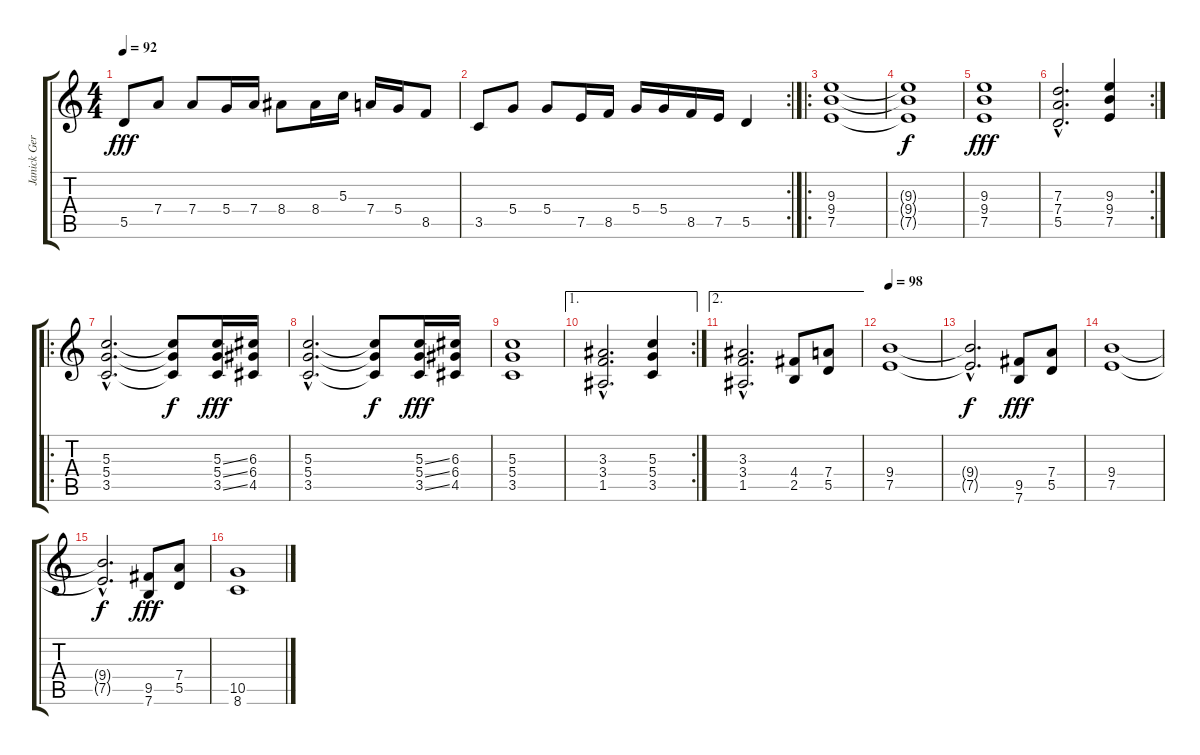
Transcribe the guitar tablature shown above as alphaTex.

\track ("Janick Gers" "Janick Ger") {instrument distortionguitar}
\staff {score tabs}
\tuning (E4 B3 G3 D3 A2 E2) {hide}
\ts (4 4)
\tempo 92
\clef g2
\ks c
5.5.8{dy fff} 7.4.8 7.4.8 5.4.16 7.4.16 8.4.8 8.4.16 5.3.16 7.4.16 5.4.16 8.5.8 |
\rc 2
3.5.8 5.4.8 5.4.8 7.5.16 8.5.16 5.4.16 5.4.16 8.5.16 7.5.16 5.5.4 |
\ro
(9.3 9.4 7.5).1 |
(9.3{t} 9.4{t} 7.5{t}).1{dy f} |
(9.3 9.4 7.5).1{dy fff} |
\rc 2
(7.3{hac} 7.4{hac} 5.5{hac}).2{d} (9.3 9.4 7.5).4 |
\ro
(5.3{hac} 5.4{hac} 3.5{hac}).2{d} (5.3{t} 5.4{t} 3.5{t}).8{dy f} (5.3{ss} 5.4{ss} 3.5{ss}).16{dy fff} (6.3 6.4 4.5).16 |
(5.3{hac} 5.4{hac} 3.5{hac}).2{d} (5.3{t} 5.4{t} 3.5{t}).8{dy f} (5.3{ss} 5.4{ss} 3.5{ss}).16{dy fff} (6.3 6.4 4.5).16 |
(5.3 5.4 3.5).1 |
\ae 1
\rc 2
(3.3{hac} 3.4{hac} 1.5{hac}).2{d} (5.3 5.4 3.5).4 |
\ae 2
(3.3{hac} 3.4{hac} 1.5{hac}).2{d} (4.4 2.5).8 (7.4 5.5).8 |
\tempo 98
(9.4 7.5).1 |
(9.4{hac t} 7.5{hac t}).2{d dy f} (9.5 7.6).8{dy fff} (7.4 5.5).8 |
(9.4 7.5).1 |
(9.4{hac t} 7.5{hac t}).2{d dy f} (9.5 7.6).8{dy fff} (7.4 5.5).8 |
(10.5 8.6).1
